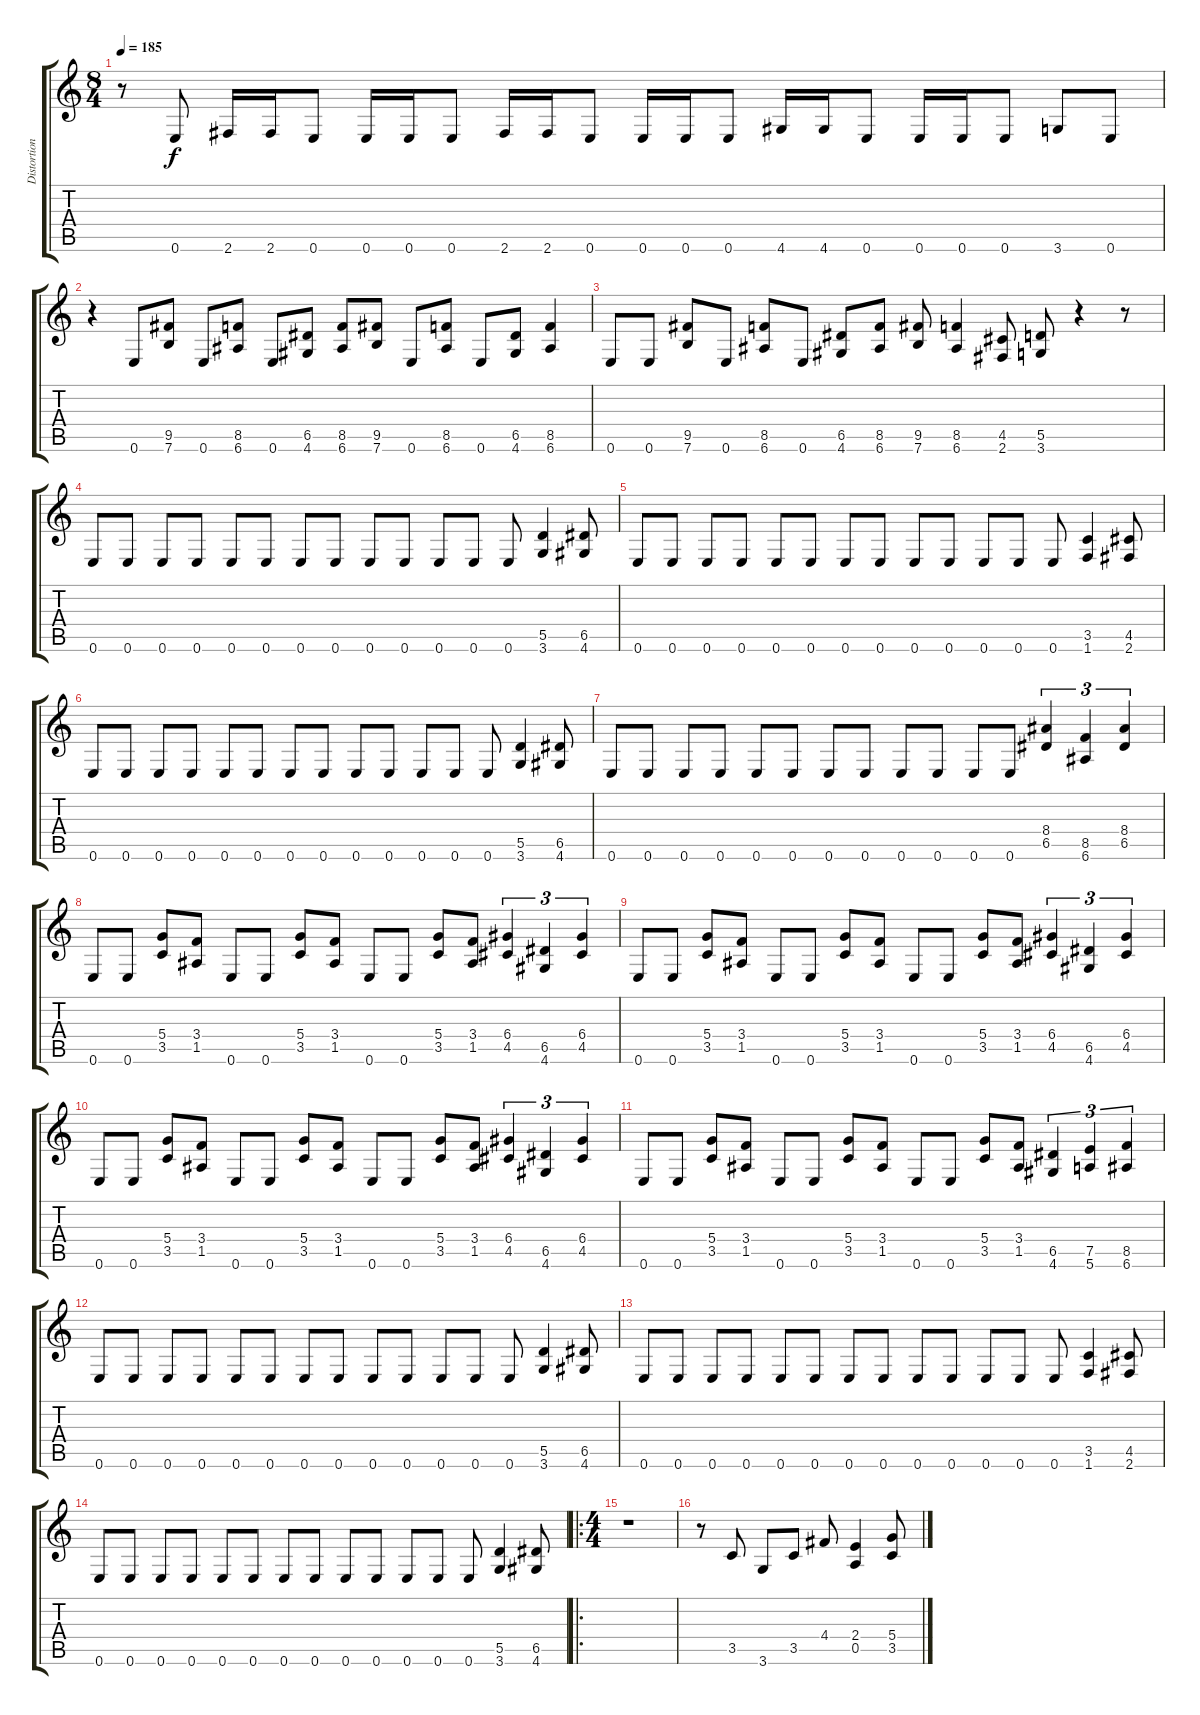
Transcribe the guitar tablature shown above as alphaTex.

\track ("Distortion Guitar" "Distortion") {instrument distortionguitar}
\staff {score tabs}
\tuning (E4 B3 G3 D3 A2 E2) {hide}
\ts (8 4)
\tempo 185
\clef g2
\ks c
r.8{dy f} 0.6.8 2.6.16 2.6.16 0.6.8 0.6.16 0.6.16 0.6.8 2.6.16 2.6.16 0.6.8 0.6.16 0.6.16 0.6.8 4.6.16 4.6.16 0.6.8 0.6.16 0.6.16 0.6.8 3.6.8 0.6.8 |
r.4 0.6.8 (9.5 7.6).8 0.6.8 (8.5 6.6).8 0.6.8 (6.5 4.6).8 (8.5 6.6).8 (9.5 7.6).8 0.6.8 (8.5 6.6).8 0.6.8 (6.5 4.6).8 (8.5 6.6).4 |
0.6.8 0.6.8 (9.5 7.6).8 0.6.8 (8.5 6.6).8 0.6.8 (6.5 4.6).8 (8.5 6.6).8 (9.5 7.6).8 (8.5 6.6).4 (4.5 2.6).8 (5.5 3.6).8 r.4 r.8 |
0.6.8 0.6.8 0.6.8 0.6.8 0.6.8 0.6.8 0.6.8 0.6.8 0.6.8 0.6.8 0.6.8 0.6.8 0.6.8 (5.5 3.6).4 (6.5 4.6).8 |
0.6.8 0.6.8 0.6.8 0.6.8 0.6.8 0.6.8 0.6.8 0.6.8 0.6.8 0.6.8 0.6.8 0.6.8 0.6.8 (3.5 1.6).4 (4.5 2.6).8 |
0.6.8 0.6.8 0.6.8 0.6.8 0.6.8 0.6.8 0.6.8 0.6.8 0.6.8 0.6.8 0.6.8 0.6.8 0.6.8 (5.5 3.6).4 (6.5 4.6).8 |
0.6.8 0.6.8 0.6.8 0.6.8 0.6.8 0.6.8 0.6.8 0.6.8 0.6.8 0.6.8 0.6.8 0.6.8 (8.4 6.5).4{tu (3 2)} (8.5 6.6).4{tu (3 2)} (8.4 6.5).4{tu (3 2)} |
0.6.8 0.6.8 (5.4 3.5).8 (3.4 1.5).8 0.6.8 0.6.8 (5.4 3.5).8 (3.4 1.5).8 0.6.8 0.6.8 (5.4 3.5).8 (3.4 1.5).8 (6.4 4.5).4{tu (3 2)} (6.5 4.6).4{tu (3 2)} (6.4 4.5).4{tu (3 2)} |
0.6.8 0.6.8 (5.4 3.5).8 (3.4 1.5).8 0.6.8 0.6.8 (5.4 3.5).8 (3.4 1.5).8 0.6.8 0.6.8 (5.4 3.5).8 (3.4 1.5).8 (6.4 4.5).4{tu (3 2)} (6.5 4.6).4{tu (3 2)} (6.4 4.5).4{tu (3 2)} |
0.6.8 0.6.8 (5.4 3.5).8 (3.4 1.5).8 0.6.8 0.6.8 (5.4 3.5).8 (3.4 1.5).8 0.6.8 0.6.8 (5.4 3.5).8 (3.4 1.5).8 (6.4 4.5).4{tu (3 2)} (6.5 4.6).4{tu (3 2)} (6.4 4.5).4{tu (3 2)} |
0.6.8 0.6.8 (5.4 3.5).8 (3.4 1.5).8 0.6.8 0.6.8 (5.4 3.5).8 (3.4 1.5).8 0.6.8 0.6.8 (5.4 3.5).8 (3.4 1.5).8 (6.5 4.6).4{tu (3 2)} (7.5 5.6).4{tu (3 2)} (8.5 6.6).4{tu (3 2)} |
0.6.8 0.6.8 0.6.8 0.6.8 0.6.8 0.6.8 0.6.8 0.6.8 0.6.8 0.6.8 0.6.8 0.6.8 0.6.8 (5.5 3.6).4 (6.5 4.6).8 |
0.6.8 0.6.8 0.6.8 0.6.8 0.6.8 0.6.8 0.6.8 0.6.8 0.6.8 0.6.8 0.6.8 0.6.8 0.6.8 (3.5 1.6).4 (4.5 2.6).8 |
0.6.8 0.6.8 0.6.8 0.6.8 0.6.8 0.6.8 0.6.8 0.6.8 0.6.8 0.6.8 0.6.8 0.6.8 0.6.8 (5.5 3.6).4 (6.5 4.6).8 |
\ro
\ts (4 4)
r.1 |
r.8 3.5.8 3.6.8 3.5.8 4.4.8 (2.4 0.5).4 (5.4 3.5).8
